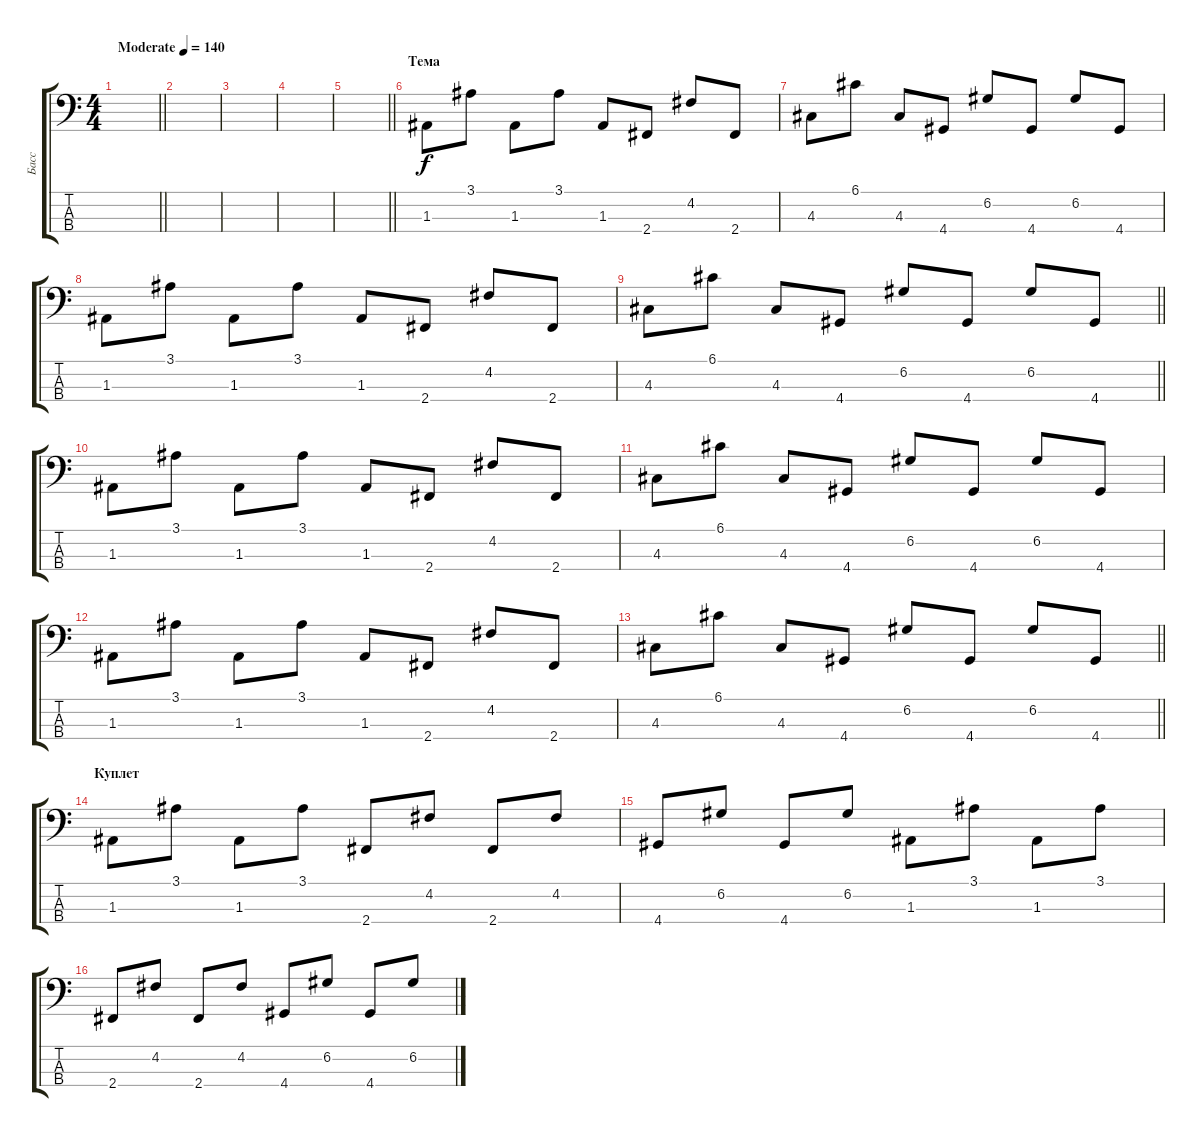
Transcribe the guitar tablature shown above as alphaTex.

\track ("Басс" "Басс") {instrument synthbass2}
\staff {score tabs}
\tuning (G2 D2 A1 E1) {hide}
\ts (4 4)
\tempo (140 "Moderate")
\clef f4
\barLineRight lightlight
\ks c
|
|
|
|
\barLineRight lightlight
|
\section ("" "Тема")
1.3.8 3.1.8 1.3.8 3.1.8 1.3.8 2.4.8 4.2.8 2.4.8 |
4.3.8 6.1.8 4.3.8 4.4.8 6.2.8 4.4.8 6.2.8 4.4.8 |
1.3.8 3.1.8 1.3.8 3.1.8 1.3.8 2.4.8 4.2.8 2.4.8 |
\barLineRight lightlight
4.3.8 6.1.8 4.3.8 4.4.8 6.2.8 4.4.8 6.2.8 4.4.8 |
1.3.8 3.1.8 1.3.8 3.1.8 1.3.8 2.4.8 4.2.8 2.4.8 |
4.3.8 6.1.8 4.3.8 4.4.8 6.2.8 4.4.8 6.2.8 4.4.8 |
1.3.8 3.1.8 1.3.8 3.1.8 1.3.8 2.4.8 4.2.8 2.4.8 |
\barLineRight lightlight
4.3.8 6.1.8 4.3.8 4.4.8 6.2.8 4.4.8 6.2.8 4.4.8 |
\section ("" "Куплет")
1.3.8 3.1.8 1.3.8 3.1.8 2.4.8 4.2.8 2.4.8 4.2.8 |
4.4.8 6.2.8 4.4.8 6.2.8 1.3.8 3.1.8 1.3.8 3.1.8 |
2.4.8 4.2.8 2.4.8 4.2.8 4.4.8 6.2.8 4.4.8 6.2.8
